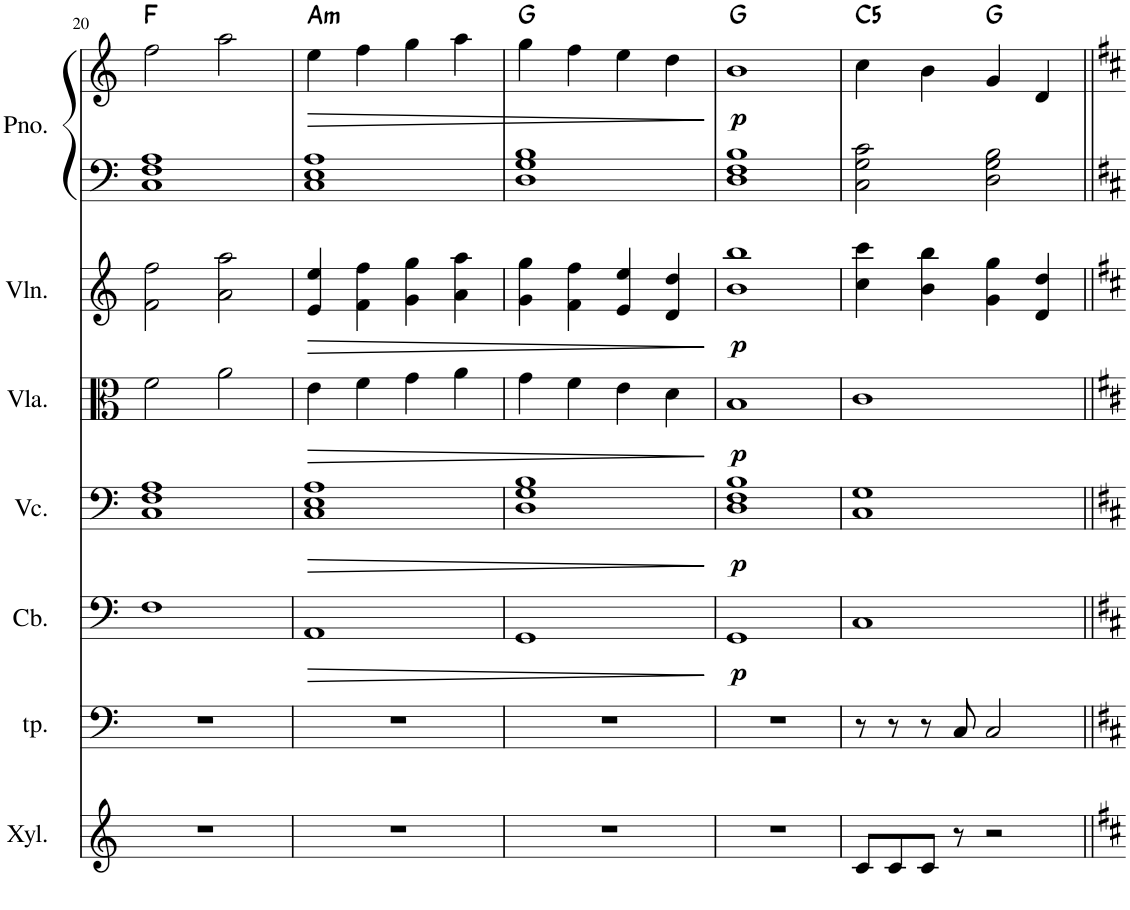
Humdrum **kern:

**kern	**kern	**kern	**dynam	**kern	**dynam	**kern	**dynam	**kern	**dynam	**kern	**kern	**dynam	**harte
*part7	*part6	*part5	*part5	*part4	*part4	*part3	*part3	*part2	*part2	*part1	*part1	*part1	*part1
*staff8	*staff7	*staff6	*staff6	*staff5	*staff5	*staff4	*staff4	*staff3	*staff3	*staff2	*staff1	*staff1/2	*
*I"Xylofón	*I"Tympany	*I"Kontrabas	*	*I"Violončelo	*	*I"Viola	*	*I"Husle	*	*I"Piano	*	*	*
*I'Xyl.	*I'tp.	*	*	*	*	*I'Vla.	*	*	*	*I'Pno.	*	*	*
!!LO:PB:g=z
*clefG2	*clefF4	*clefF4	*	*clefF4	*	*clefC3	*	*clefG2	*	*clefF4	*clefG2	*	*
*Trd-7c-12	*	*Trd7c12	*	*	*	*	*	*	*	*	*	*	*
*k[]	*k[]	*k[]	*	*k[]	*	*k[]	*	*k[]	*	*k[]	*k[]	*	*
*M4/4	*M4/4	*M4/4	*	*M4/4	*	*M4/4	*	*M4/4	*	*M4/4	*M4/4	*	*
=20	=20	=20	=20	=20	=20	=20	=20	=20	=20	=20	=20	=20	=20
1r	1r	1F	.	1C 1F 1A	.	2f\	.	2f\ 2ff\	.	1C 1F 1A	2ff\	.	F:maj
.	.	.	.	.	.	2a\	.	2a\ 2aa\	.	.	2aa\	.	.
=21	=21	=21	=21	=21	=21	=21	=21	=21	=21	=21	=21	=21	=21
!	!	!	!LO:HP:b	!	!LO:HP:b	!	!LO:HP:b	!	!LO:HP:b	!	!	!LO:HP:b	!LO:H:kt=m
1r	1r	1AA	>	1C 1E 1A	>	4e\	>	4e/ 4ee/	>	1C 1E 1A	4ee\	>	A:min
.	.	.	.	.	.	4f\	.	4f\ 4ff\	.	.	4ff\	.	.
.	.	.	.	.	.	4g\	.	4g\ 4gg\	.	.	4gg\	.	.
.	.	.	.	.	.	4a\	.	4a\ 4aa\	.	.	4aa\	.	.
=22	=22	=22	=22	=22	=22	=22	=22	=22	=22	=22	=22	=22	=22
1r	1r	1GG	.	1D 1G 1B	.	4g\	.	4g\ 4gg\	.	1D 1G 1B	4gg\	.	G:maj
.	.	.	.	.	.	4f\	.	4f\ 4ff\	.	.	4ff\	.	.
.	.	.	.	.	.	4e\	.	4e/ 4ee/	.	.	4ee\	.	.
.	.	.	.	.	.	4d\	.	4d/ 4dd/	.	.	4dd\	.	.
.	.	.	]	.	]	.	]	.	]	.	.	]	.
=23	=23	=23	=23	=23	=23	=23	=23	=23	=23	=23	=23	=23	=23
!	!	!	!LO:DY:b	!	!LO:DY:b	!	!LO:DY:b	!	!LO:DY:b	!	!	!LO:DY:b	!
1r	1r	1GG	p	1D 1F 1B	p	1B	p	1b 1bb	p	1D 1F 1B	1b	p	G:maj
=24	=24	=24	=24	=24	=24	=24	=24	=24	=24	=24	=24	=24	=24
!	!	!	!	!	!	!	!	!	!	!	!	!	!LO:H:kt=5
8c/L	8r	1C	.	1C 1G	.	1c	.	4cc\ 4ccc\	.	2C\ 2G\ 2c\	4cc\	.	C:(1,5)
8c/	8r	.	.	.	.	.	.	.	.	.	.	.	.
8c/J	8r	.	.	.	.	.	.	4b\ 4bb\	.	.	4b\	.	.
8r	8C/	.	.	.	.	.	.	.	.	.	.	.	.
2r	2C/	.	.	.	.	.	.	4g\ 4gg\	.	2D\ 2G\ 2B\	4g/	.	G:maj
.	.	.	.	.	.	.	.	4d/ 4dd/	.	.	4d/	.	.
=||	=||	=||	=||	=||	=||	=||	=||	=||	=||	=||	=||	=||	=||
*-	*-	*-	*-	*-	*-	*-	*-	*-	*-	*-	*-	*-	*-
